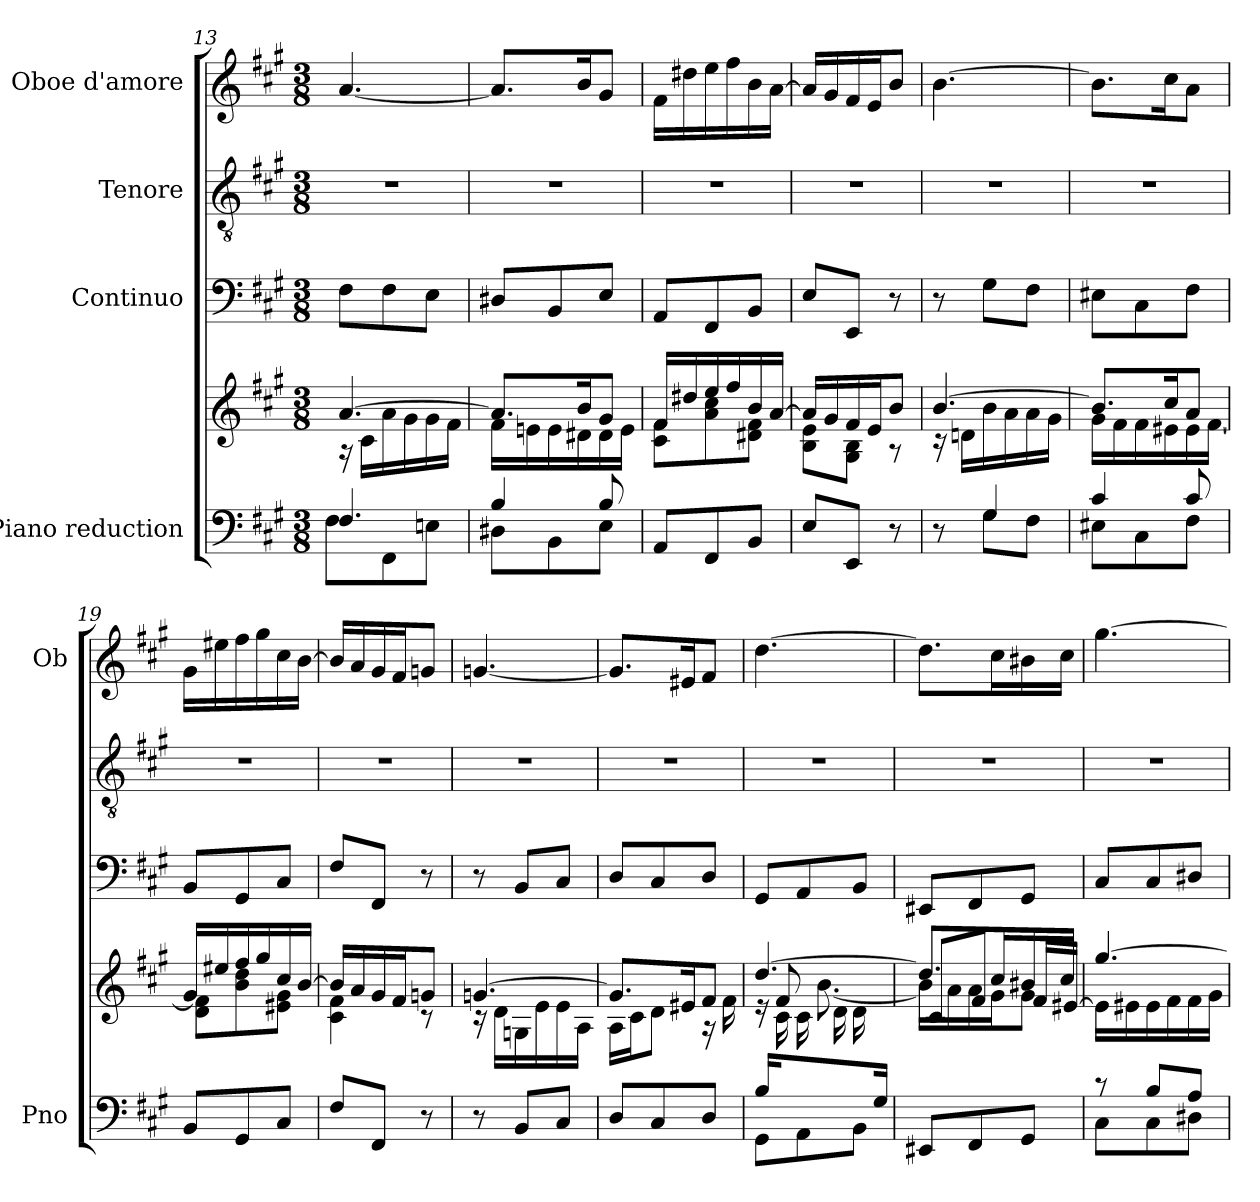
**kern	**kern	**kern	**kern	**kern
*part4	*part4	*part3	*part2	*part1
*staff5	*staff4	*staff3	*staff2	*staff1
*I"Piano reduction	*	*I"Continuo	*I"Tenore	*I"Oboe d'amore
*I'Pno	*	*	*	*I'Ob
*clefF4	*clefG2	*clefF4	*clefGv2	*clefG2
*k[f#c#g#]	*k[f#c#g#]	*k[f#c#g#]	*k[f#c#g#]	*k[f#c#g#]
*M3/8	*M3/8	*M3/8	*M3/8	*M3/8
=13	=13	=13	=13	=13
*^	*^	*	*	*
4.F#/	8F#\L	[4.a/	16r	8F#\L	4.r	[4.a/
.	.	.	16c#\LL	.	.	.
.	8FF#\	.	16a\	8F#\	.	.
.	.	.	16g#\	.	.	.
.	8En\J	.	16g#\	8E\J	.	.
.	.	.	16f#\JJ	.	.	.
=14	=14	=14	=14	=14	=14	=14
4B/	8D#X\L	8.a/L]	16f#\LL	8D#X/L	4.r	8.a/L]
.	.	.	16en\	.	.	.
.	8BB\	.	16e\	8BB/	.	.
.	.	16b/K	16d#X\	.	.	16b/K
8B/	8E\J	8g#/J	16d#\	8E/J	.	8g#/J
.	.	.	16e\JJ	.	.	.
*v	*v	*	*	*	*	*
=15	=15	=15	=15	=15	=15
8AA/L	16f#/LL	8c#\ 8f#\L	8AA/L	4.r	16f#\LL
.	16dd#X/	.	.	.	16dd#X\
8FF#/	16ee/	8a\ 8cc#\	8FF#/	.	16ee\
.	16ff#/	.	.	.	16ff#\
8BB/J	16b/	8d#X\ 8f#\J	8BB/J	.	16b\
.	[16a/JJ	.	.	.	[16a\JJ
=16	=16	=16	=16	=16	=16
8E/L	16a/LL]	8B\ 8e\L	8E/L	4.r	16a/LL]
.	16g#/	.	.	.	16g#/
8EE/J	16f#/	8G#\ 8B\J	8EE/J	.	16f#/
.	16e/J	.	.	.	16e/J
8r	8b/J	8r	8r	.	8b/J
=17	=17	=17	=17	=17	=17
*^	*	*	*	*	*
8r	8ryy	[4.b/	16r	8r	4.r	[4.b\
.	.	.	16dn\LL	.	.	.
4G#/	8G#\L	.	16b\	8G#\L	.	.
.	.	.	16a\	.	.	.
.	8F#\J	.	16a\	8F#\J	.	.
.	.	.	16g#\JJ	.	.	.
=18	=18	=18	=18	=18	=18	=18
4c#/	8E#X\L	8.b/L]	16g#\LL	8E#X\L	4.r	8.b\L]
.	.	.	16f#\	.	.	.
.	8C#\	.	16f#\	8C#\	.	.
.	.	16cc#/K	16e#X\	.	.	16cc#\K
8c#/	8F#\J	8a/J	16e#\	8F#\J	.	8a\J
.	.	.	[16f#\JJ	.	.	.
*v	*v	*	*	*	*	*
!!LO:LB:g=z
=19	=19	=19	=19	=19	=19
8BB/L	16g#/LL	8d\ 8f#\]L	8BB/L	4.r	16g#\LL
.	16ee#X/	.	.	.	16ee#X\
8GG#/	16ff#/	8b\ 8dd\	8GG#/	.	16ff#\
.	16gg#/	.	.	.	16gg#\
8C#/J	16cc#/	8e#X\ 8g#\J	8C#/J	.	16cc#\
.	[16b/JJ	.	.	.	[16b\JJ
=20	=20	=20	=20	=20	=20
8F#/L	16b/LL]	4c#\ 4f#\	8F#/L	4.r	16b/LL]
.	16a/	.	.	.	16a/
8FF#/J	16g#/	.	8FF#/J	.	16g#/
.	16f#/J	.	.	.	16f#/J
8r	8gn/J	8r	8r	.	8gn/J
=21	=21	=21	=21	=21	=21
8r	[4.gn/	16r	8r	4.r	[4.gn/
.	.	16d\LL	.	.	.
8BB/L	.	16Gn\	8BB/L	.	.
.	.	16e\	.	.	.
8C#/J	.	16e\	8C#/J	.	.
.	.	16A\JJ	.	.	.
=22	=22	=22	=22	=22	=22
8D/L	8.g/L]	16A\LL	8D/L	4.r	8.g/L]
.	.	16c#\J	.	.	.
8C#/	.	8d\J	8C#/	.	.
.	16e#X/K	.	.	.	16e#X/K
8D/J	8f#/J	16r	8D/J	.	8f#/J
.	.	16f#\	.	.	.
=23	=23	=23	=23	=23	=23
*^	*	*^	*	*	*
16B/LL	8GG#\L	[4.dd/	16r	16ryy	8GG#/L	4.r	[4.dd\
4ryy	.	.	8f#/	16c#\	.	.	.
.	8AA\	.	.	16c#\	8AA/	.	.
.	.	.	[8.b\	16d\	.	.	.
.	8BB\J	.	.	16d\	8BB/J	.	.
16G#/JJ	.	.	.	16ryy	.	.	.
*v	*v	*	*	*	*	*	*
=24	=24	=24	=24	=24	=24	=24
8EE#X/L	8.dd/L]	16b\LL]	8c#/L	8EE#X/L	4.r	8.dd\L]
.	.	16a\	.	.	.	.
8FF#/	.	16a\	8f#/J	8FF#/	.	.
.	16cc#/L	16g#\J	.	.	.	16cc#\L
8GG#/J	16b#X/	8g#\J	16f#/LL	8GG#/J	.	16b#X\
.	16cc#/JJ	.	[<16e#X/JJ	.	.	16cc#\JJ
*	*	*v	*v	*	*	*
=25	=25	=25	=25	=25	=25
*^	*	*	*	*	*
8r	8C#\L	[4.gg#/	16e#\LL]	8C#/L	4.r	[4.gg#\
.	.	.	16e#X\	.	.	.
8B/L	8C#\	.	16e#\	8C#/	.	.
.	.	.	16f#\	.	.	.
8A/J	8D#X\J	.	16f#\	8D#X/J	.	.
.	.	.	16g#\JJ	.	.	.
*v	*v	*	*	*	*	*
*	*v	*v	*	*	*
=	=	=	=	=
*-	*-	*-	*-	*-
